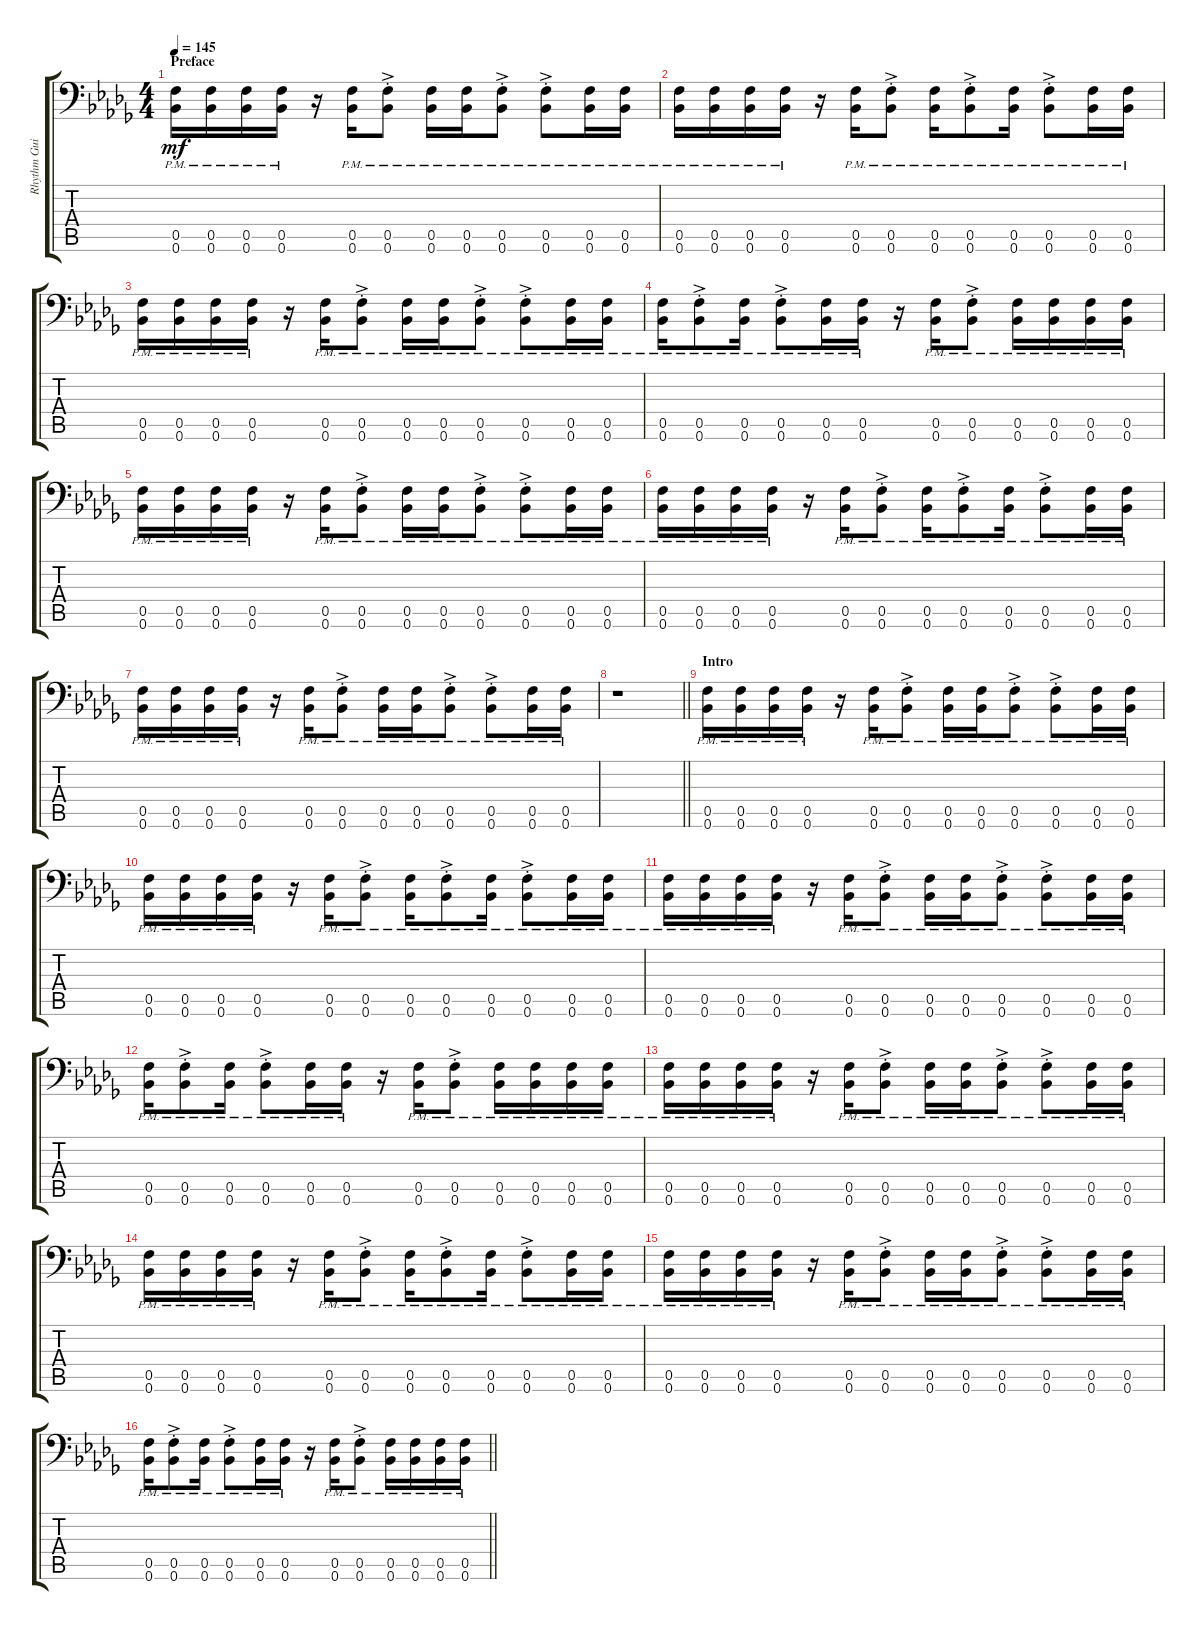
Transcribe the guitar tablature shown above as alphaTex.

\track ("Rhythm Guitar Left" "Rhythm Gui") {instrument distortionguitar}
\staff {score tabs}
\tuning (C4 G3 Eb3 Bb2 F2 Bb1) {hide}
\ts (4 4)
\section ("" "Preface")
\tempo 145
\clef f4
\ks bbminor
(0.5{pm} 0.6{pm}).16{dy mf instrument distortionguitar} (0.5{pm} 0.6{pm}).16 (0.5{pm} 0.6{pm}).16 (0.5{pm} 0.6{pm}).16 r.16 (0.5{pm} 0.6{pm}).16 (0.5{ac pm st} 0.6{ac pm st}).8 (0.5{pm} 0.6{pm}).16 (0.5{pm} 0.6{pm}).16 (0.5{ac pm st} 0.6{ac pm st}).8 (0.5{ac pm st} 0.6{ac pm st}).8 (0.5{pm} 0.6{pm}).16 (0.5{pm} 0.6{pm}).16 |
(0.5{pm} 0.6{pm}).16 (0.5{pm} 0.6{pm}).16 (0.5{pm} 0.6{pm}).16 (0.5{pm} 0.6{pm}).16 r.16 (0.5{pm} 0.6{pm}).16 (0.5{ac pm st} 0.6{ac pm st}).8 (0.5{pm} 0.6{pm}).16 (0.5{ac pm st} 0.6{ac pm st}).8 (0.5{pm} 0.6{pm}).16 (0.5{ac pm st} 0.6{ac pm st}).8 (0.5{pm} 0.6{pm}).16 (0.5{pm} 0.6{pm}).16 |
(0.5{pm} 0.6{pm}).16 (0.5{pm} 0.6{pm}).16 (0.5{pm} 0.6{pm}).16 (0.5{pm} 0.6{pm}).16 r.16 (0.5{pm} 0.6{pm}).16 (0.5{ac pm st} 0.6{ac pm st}).8 (0.5{pm} 0.6{pm}).16 (0.5{pm} 0.6{pm}).16 (0.5{ac pm st} 0.6{ac pm st}).8 (0.5{ac pm st} 0.6{ac pm st}).8 (0.5{pm} 0.6{pm}).16 (0.5{pm} 0.6{pm}).16 |
(0.5{pm} 0.6{pm}).16 (0.5{ac pm st} 0.6{ac pm st}).8 (0.5{pm} 0.6{pm}).16 (0.5{ac pm st} 0.6{ac pm st}).8 (0.5{pm} 0.6{pm}).16 (0.5{pm} 0.6{pm}).16 r.16 (0.5{pm} 0.6{pm}).16 (0.5{ac pm st} 0.6{ac pm st}).8 (0.5{pm} 0.6{pm}).16 (0.5{pm} 0.6{pm}).16 (0.5{pm} 0.6{pm}).16 (0.5{pm} 0.6{pm}).16 |
(0.5{pm} 0.6{pm}).16 (0.5{pm} 0.6{pm}).16 (0.5{pm} 0.6{pm}).16 (0.5{pm} 0.6{pm}).16 r.16 (0.5{pm} 0.6{pm}).16 (0.5{ac pm st} 0.6{ac pm st}).8 (0.5{pm} 0.6{pm}).16 (0.5{pm} 0.6{pm}).16 (0.5{ac pm st} 0.6{ac pm st}).8 (0.5{ac pm st} 0.6{ac pm st}).8 (0.5{pm} 0.6{pm}).16 (0.5{pm} 0.6{pm}).16 |
(0.5{pm} 0.6{pm}).16 (0.5{pm} 0.6{pm}).16 (0.5{pm} 0.6{pm}).16 (0.5{pm} 0.6{pm}).16 r.16 (0.5{pm} 0.6{pm}).16 (0.5{ac pm st} 0.6{ac pm st}).8 (0.5{pm} 0.6{pm}).16 (0.5{ac pm st} 0.6{ac pm st}).8 (0.5{pm} 0.6{pm}).16 (0.5{ac pm st} 0.6{ac pm st}).8 (0.5{pm} 0.6{pm}).16 (0.5{pm} 0.6{pm}).16 |
(0.5{pm} 0.6{pm}).16 (0.5{pm} 0.6{pm}).16 (0.5{pm} 0.6{pm}).16 (0.5{pm} 0.6{pm}).16 r.16 (0.5{pm} 0.6{pm}).16 (0.5{ac pm st} 0.6{ac pm st}).8 (0.5{pm} 0.6{pm}).16 (0.5{pm} 0.6{pm}).16 (0.5{ac pm st} 0.6{ac pm st}).8 (0.5{ac pm st} 0.6{ac pm st}).8 (0.5{pm} 0.6{pm}).16 (0.5{pm} 0.6{pm}).16 |
\barLineRight lightlight
r.1 |
\section ("" "Intro")
(0.5{pm} 0.6{pm}).16 (0.5{pm} 0.6{pm}).16 (0.5{pm} 0.6{pm}).16 (0.5{pm} 0.6{pm}).16 r.16 (0.5{pm} 0.6{pm}).16 (0.5{ac pm st} 0.6{ac pm st}).8 (0.5{pm} 0.6{pm}).16 (0.5{pm} 0.6{pm}).16 (0.5{ac pm st} 0.6{ac pm st}).8 (0.5{ac pm st} 0.6{ac pm st}).8 (0.5{pm} 0.6{pm}).16 (0.5{pm} 0.6{pm}).16 |
(0.5{pm} 0.6{pm}).16 (0.5{pm} 0.6{pm}).16 (0.5{pm} 0.6{pm}).16 (0.5{pm} 0.6{pm}).16 r.16 (0.5{pm} 0.6{pm}).16 (0.5{ac pm st} 0.6{ac pm st}).8 (0.5{pm} 0.6{pm}).16 (0.5{ac pm st} 0.6{ac pm st}).8 (0.5{pm} 0.6{pm}).16 (0.5{ac pm st} 0.6{ac pm st}).8 (0.5{pm} 0.6{pm}).16 (0.5{pm} 0.6{pm}).16 |
(0.5{pm} 0.6{pm}).16 (0.5{pm} 0.6{pm}).16 (0.5{pm} 0.6{pm}).16 (0.5{pm} 0.6{pm}).16 r.16 (0.5{pm} 0.6{pm}).16 (0.5{ac pm st} 0.6{ac pm st}).8 (0.5{pm} 0.6{pm}).16 (0.5{pm} 0.6{pm}).16 (0.5{ac pm st} 0.6{ac pm st}).8 (0.5{ac pm st} 0.6{ac pm st}).8 (0.5{pm} 0.6{pm}).16 (0.5{pm} 0.6{pm}).16 |
(0.5{pm} 0.6{pm}).16 (0.5{ac pm st} 0.6{ac pm st}).8 (0.5{pm} 0.6{pm}).16 (0.5{ac pm st} 0.6{ac pm st}).8 (0.5{pm} 0.6{pm}).16 (0.5{pm} 0.6{pm}).16 r.16 (0.5{pm} 0.6{pm}).16 (0.5{ac pm st} 0.6{ac pm st}).8 (0.5{pm} 0.6{pm}).16 (0.5{pm} 0.6{pm}).16 (0.5{pm} 0.6{pm}).16 (0.5{pm} 0.6{pm}).16 |
(0.5{pm} 0.6{pm}).16 (0.5{pm} 0.6{pm}).16 (0.5{pm} 0.6{pm}).16 (0.5{pm} 0.6{pm}).16 r.16 (0.5{pm} 0.6{pm}).16 (0.5{ac pm st} 0.6{ac pm st}).8 (0.5{pm} 0.6{pm}).16 (0.5{pm} 0.6{pm}).16 (0.5{ac pm st} 0.6{ac pm st}).8 (0.5{ac pm st} 0.6{ac pm st}).8 (0.5{pm} 0.6{pm}).16 (0.5{pm} 0.6{pm}).16 |
(0.5{pm} 0.6{pm}).16 (0.5{pm} 0.6{pm}).16 (0.5{pm} 0.6{pm}).16 (0.5{pm} 0.6{pm}).16 r.16 (0.5{pm} 0.6{pm}).16 (0.5{ac pm st} 0.6{ac pm st}).8 (0.5{pm} 0.6{pm}).16 (0.5{ac pm st} 0.6{ac pm st}).8 (0.5{pm} 0.6{pm}).16 (0.5{ac pm st} 0.6{ac pm st}).8 (0.5{pm} 0.6{pm}).16 (0.5{pm} 0.6{pm}).16 |
(0.5{pm} 0.6{pm}).16 (0.5{pm} 0.6{pm}).16 (0.5{pm} 0.6{pm}).16 (0.5{pm} 0.6{pm}).16 r.16 (0.5{pm} 0.6{pm}).16 (0.5{ac pm st} 0.6{ac pm st}).8 (0.5{pm} 0.6{pm}).16 (0.5{pm} 0.6{pm}).16 (0.5{ac pm st} 0.6{ac pm st}).8 (0.5{ac pm st} 0.6{ac pm st}).8 (0.5{pm} 0.6{pm}).16 (0.5{pm} 0.6{pm}).16 |
\barLineRight lightlight
(0.5{pm} 0.6{pm}).16 (0.5{ac pm st} 0.6{ac pm st}).8 (0.5{pm} 0.6{pm}).16 (0.5{ac pm st} 0.6{ac pm st}).8 (0.5{pm} 0.6{pm}).16 (0.5{pm} 0.6{pm}).16 r.16 (0.5{pm} 0.6{pm}).16 (0.5{ac pm st} 0.6{ac pm st}).8 (0.5{pm} 0.6{pm}).16 (0.5{pm} 0.6{pm}).16 (0.5{pm} 0.6{pm}).16 (0.5{pm} 0.6{pm}).16
